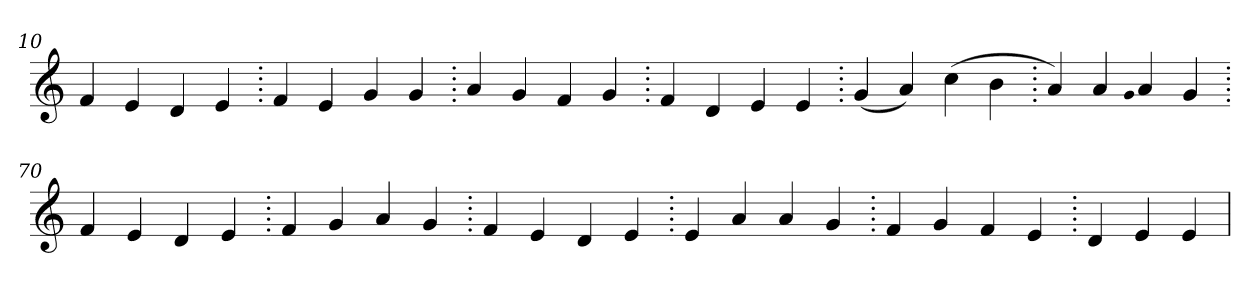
**kern
*part1
*staff1
*clefG2
=10.
4f
4e
4d
4e
=20.
4f
4e
4g
4g
=30.
4a
4g
4f
4g
=40.
4f
4d
4e
4e
=50.
(>4g
4a)
(>4cc
4b
=60.
4a)
4a
qqg
4a
4g
=70.
4f
4e
4d
4e
=80.
4f
4g
4a
4g
=90.
4f
4e
4d
4e
=100.
4e
4a
4a
4g
=110.
4f
4g
4f
4e
=120.
4d
4e
4e
=
*-
